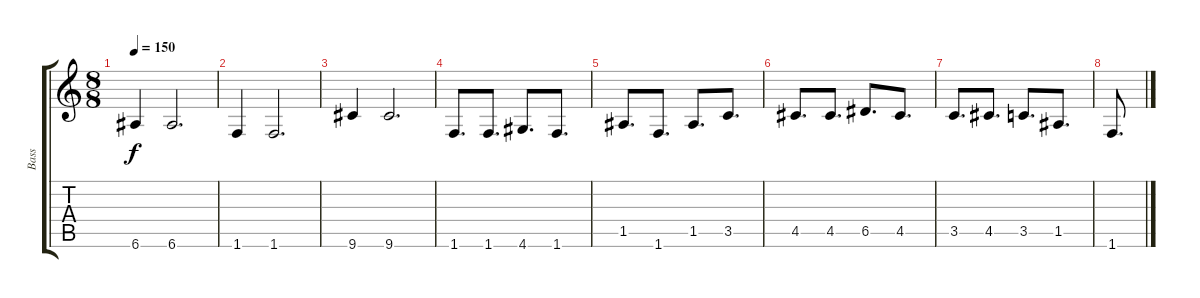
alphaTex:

\track ("Bass" "Bass") {instrument electricbassfinger}
\staff {score tabs}
\tuning (E4 B3 G3 D3 A2 E2) {hide}
\ts (8 8)
\tempo 150
\clef g2
\ks c
6.6.4{dy f} 6.6.2{d} |
1.6.4 1.6.2{d} |
9.6.4 9.6.2{d} |
1.6.8{d} 1.6.8{d} 4.6.8{d} 1.6.8{d} |
1.5.8{d} 1.6.8{d} 1.5.8{d} 3.5.8{d} |
4.5.8{d} 4.5.8{d} 6.5.8{d} 4.5.8{d} |
3.5.8{d} 4.5.8{d} 3.5.8{d} 1.5.8{d} |
1.6.8{d}
